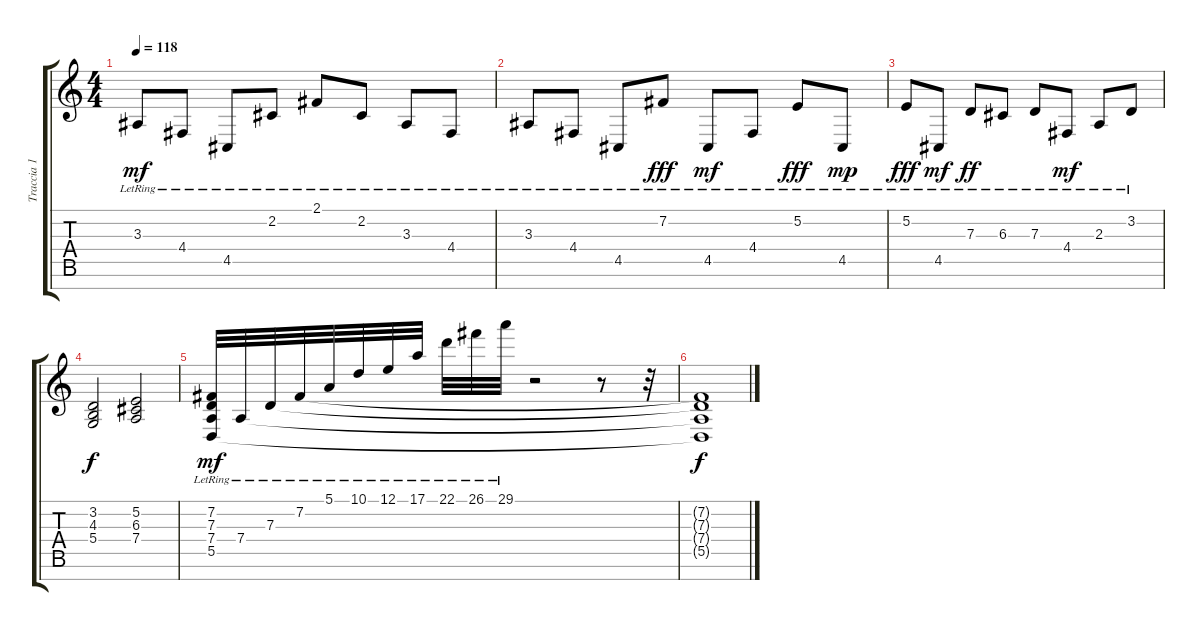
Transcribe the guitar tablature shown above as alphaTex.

\track ("Traccia 1" "Traccia 1") {instrument acousticgrandpiano}
\staff {score tabs}
\tuning (E4 B3 G3 D3 A2 E2 B1) {hide}
\ts (4 4)
\tempo 118
\clef g2
\ks c
3.3{lr}.8{dy mf} 4.4{lr}.8 4.5{lr}.8 2.2{lr}.8 2.1{lr}.8 2.2{lr}.8 3.3{lr}.8 4.4{lr}.8 |
3.3{lr}.8 4.4{lr}.8 4.5{lr}.8 7.2{lr}.8{dy fff} 4.5{lr}.8{dy mf} 4.4{lr}.8 5.2{lr}.8{dy fff} 4.5{lr}.8{dy mp} |
5.2{lr}.8{dy fff} 4.5{lr}.8{dy mf} 7.3{lr}.8{dy ff} 6.3{lr}.8 7.3{lr}.8 4.4{lr}.8{dy mf} 2.3{lr}.8 3.2{lr}.8 |
(3.2 4.3 5.4).2{dy f} (5.2 6.3 7.4).2 |
(7.2{lr} 7.3{lr} 7.4{lr} 5.5{lr}).32{dy mf} 7.4{lr}.32 7.3{lr}.32 7.2{lr}.32 5.1{lr}.32 10.1{lr}.32 12.1{lr}.32 17.1{lr}.32 22.1{lr}.32 26.1{lr}.32 29.1{lr}.32 r.2 r.8 r.32 |
(7.2{t} 7.3{t} 7.4{t} 5.5{t}).1{dy f}
